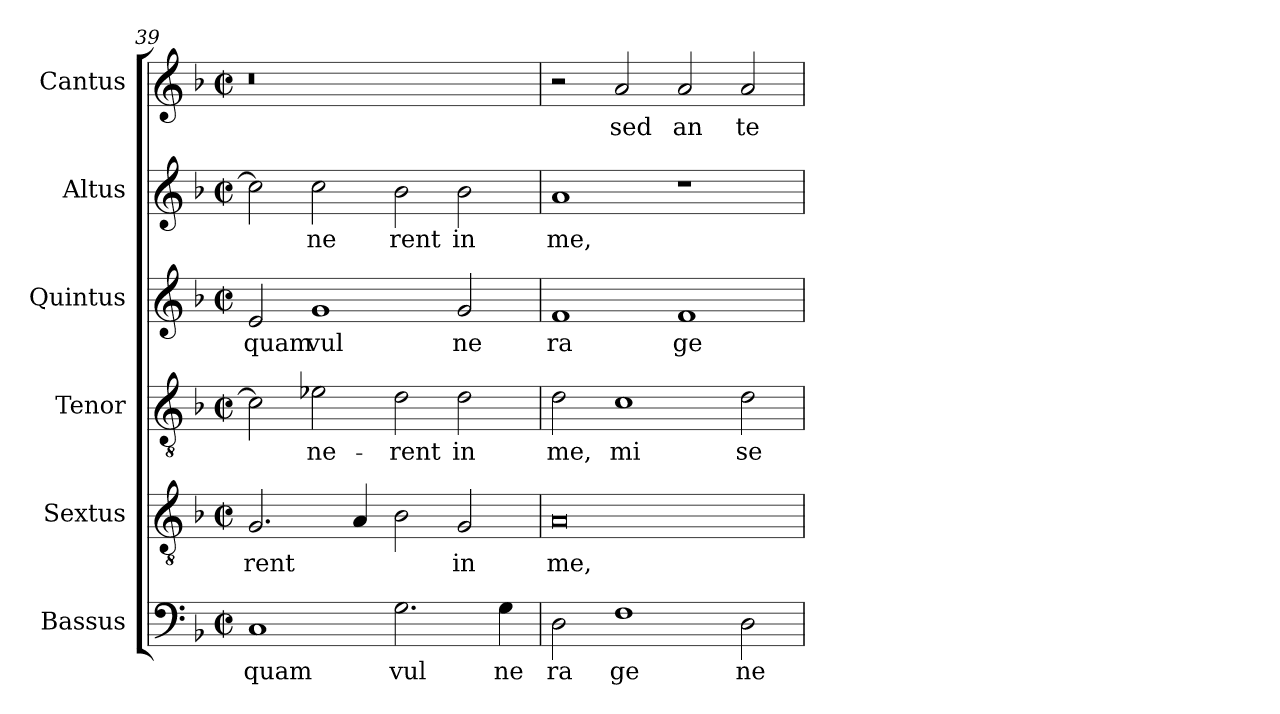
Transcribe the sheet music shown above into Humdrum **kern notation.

**kern	**text	**kern	**text	**kern	**text	**kern	**text	**kern	**text	**kern	**text
*part6	*part6	*part5	*part5	*part4	*part4	*part3	*part3	*part2	*part2	*part1	*part1
*staff6	*staff6	*staff5	*staff5	*staff4	*staff4	*staff3	*staff3	*staff2	*staff2	*staff1	*staff1
*I"Bassus	*	*I"Sextus	*	*I"Tenor	*	*I"Quintus	*	*I"Altus	*	*I"Cantus	*
*clefF4	*	*clefGv2	*	*clefGv2	*	*clefG2	*	*clefG2	*	*clefG2	*
*k[b-]	*	*k[b-]	*	*k[b-]	*	*k[b-]	*	*k[b-]	*	*k[b-]	*
*F:	*	*F:	*	*F:	*	*F:	*	*F:	*	*F:	*
*M2/2	*	*M2/2	*	*M2/2	*	*M2/2	*	*M2/2	*	*M2/2	*
*met(c|)	*	*met(c|)	*	*met(c|)	*	*met(c|)	*	*met(c|)	*	*met(c|)	*
=39	=39	=39	=39	=39	=39	=39	=39	=39	=39	=39	=39
!	!LO:LY:b:cj	!	!LO:LY:b	!	!	!	!LO:LY:b:cj	!	!	!	!
1C	quam	2.G/	-rent	2c\]	.	2e/	quam	2cc\]	.	0r	.
!	!	!	!	!	!LO:LY:b:cj	!	!LO:LY:b:cj	!	!LO:LY:b:cj	!	!
.	.	.	.	2e-X\	-ne-	1g	vul	2cc\	ne	.	.
.	.	4A/	.	.	.	.	.	.	.	.	.
!	!LO:LY:b:cj	!	!	!	!LO:LY:b:cj	!	!	!	!LO:LY:b:cj	!	!
2.G\	vul	2B-\	.	2d\	-rent	.	.	2b-\	rent	.	.
!	!	!	!LO:LY:b:cj	!	!LO:LY:b:cj	!	!LO:LY:b:cj	!	!LO:LY:b:cj	!	!
.	.	2G/	in	2d\	in	2g/	ne	2b-\	in	.	.
!	!LO:LY:b:cj	!	!	!	!	!	!	!	!	!	!
4G\	ne	.	.	.	.	.	.	.	.	.	.
!!LO:PB:g=z
=40	=40	=40	=40	=40	=40	=40	=40	=40	=40	=40	=40
!	!LO:LY:b:cj	!	!LO:LY:b:cj	!	!LO:LY:b:cj	!	!LO:LY:b:cj	!	!LO:LY:b:cj	!	!
2D\	ra	0A	me,	2d\	me,	1f	ra	1a	me,	2r	.
!	!LO:LY:b:cj	!	!	!	!LO:LY:b:cj	!	!	!	!	!	!LO:LY:b:cj
1F	ge	.	.	1c	mi	.	.	.	.	2a/	sed
!	!	!	!	!	!	!	!LO:LY:b:cj	!	!	!	!LO:LY:b:cj
.	.	.	.	.	.	1f	ge	1r	.	2a/	an
!	!LO:LY:b:cj	!	!	!	!LO:LY:b:cj	!	!	!	!	!	!LO:LY:b:cj
2D\	ne	.	.	2d\	se	.	.	.	.	2a/	te
=	=	=	=	=	=	=	=	=	=	=	=
*-	*-	*-	*-	*-	*-	*-	*-	*-	*-	*-	*-
